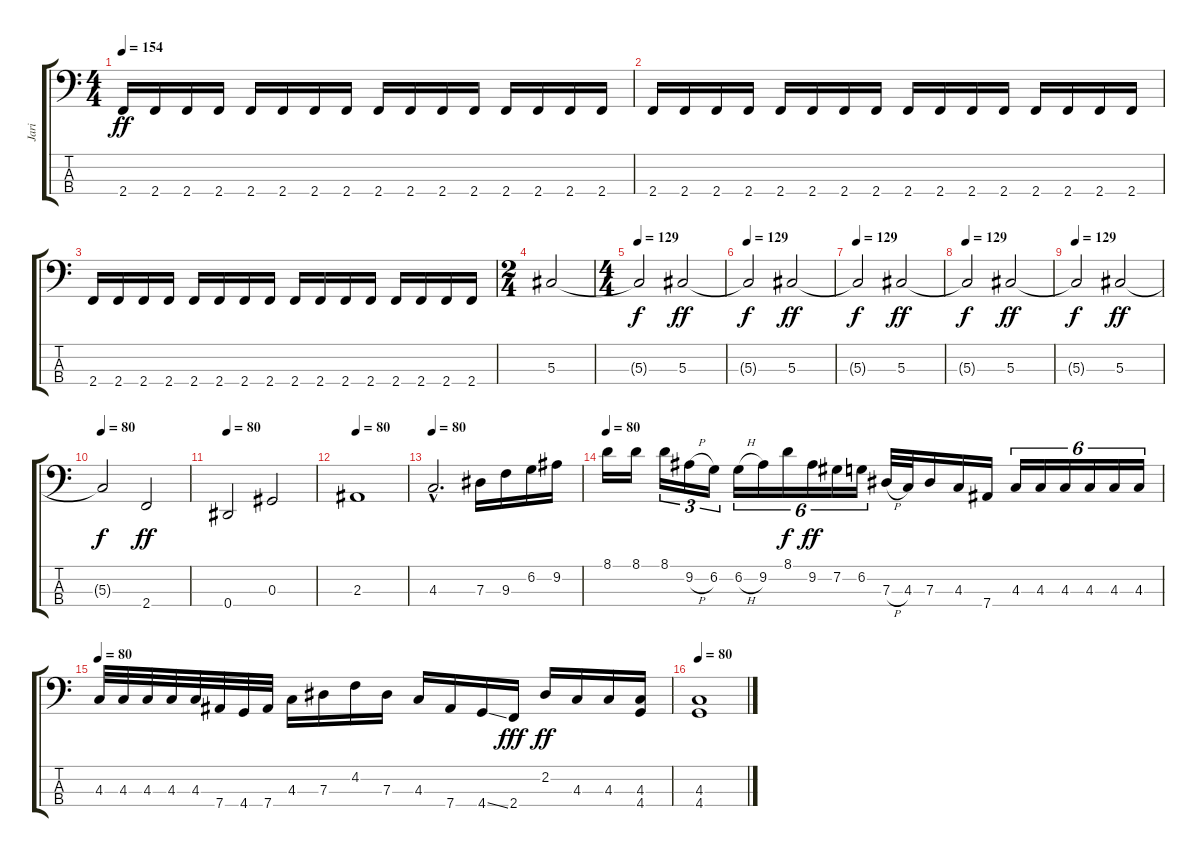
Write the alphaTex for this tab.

\track ("Jari" "Jari") {instrument electricbassfinger}
\staff {score tabs}
\tuning (Gb2 Db2 Ab1 Eb1) {hide}
\ts (4 4)
\tempo 154
\clef f4
\ks c
2.4.16{dy ff} 2.4.16 2.4.16 2.4.16 2.4.16 2.4.16 2.4.16 2.4.16 2.4.16 2.4.16 2.4.16 2.4.16 2.4.16 2.4.16 2.4.16 2.4.16 |
2.4.16 2.4.16 2.4.16 2.4.16 2.4.16 2.4.16 2.4.16 2.4.16 2.4.16 2.4.16 2.4.16 2.4.16 2.4.16 2.4.16 2.4.16 2.4.16 |
2.4.16 2.4.16 2.4.16 2.4.16 2.4.16 2.4.16 2.4.16 2.4.16 2.4.16 2.4.16 2.4.16 2.4.16 2.4.16 2.4.16 2.4.16 2.4.16 |
\ts (2 4)
5.3.2 |
\ts (4 4)
\tempo 129
5.3{t}.2{dy f} 5.3.2{dy ff} |
\tempo 129
5.3{t}.2{dy f} 5.3.2{dy ff} |
\tempo 129
5.3{t}.2{dy f} 5.3.2{dy ff} |
\tempo 129
5.3{t}.2{dy f} 5.3.2{dy ff} |
\tempo 129
5.3{t}.2{dy f} 5.3.2{dy ff} |
\tempo 80
5.3{t}.2{dy f} 2.4.2{dy ff} |
\tempo 80
0.4.2 0.3.2 |
\tempo 80
2.3.1 |
\tempo 80
4.3{hac}.2{d} 7.3.16 9.3.16 6.2.16 9.2.16 |
\tempo 80
8.1.16 8.1.16 8.1.16{tu (3 2)} 9.2{h}.16{tu (3 2)} 6.2.16{tu (3 2)} 6.2{h}.16{tu (6 4)} 9.2.16{tu (6 4)} 8.1.16{tu (6 4) dy f} 9.2.16{tu (6 4) dy ff} 7.2.16{tu (6 4)} 6.2.16{tu (6 4)} 7.3{h}.32 4.3.32 7.3.16 4.3.16 7.4.16 4.3.16{tu (6 4)} 4.3.16{tu (6 4)} 4.3.16{tu (6 4)} 4.3.16{tu (6 4)} 4.3.16{tu (6 4)} 4.3.16{tu (6 4)} |
\tempo 80
4.3.32 4.3.32 4.3.32 4.3.32 4.3.32 7.4.32 4.4.32 7.4.32 4.3.16 7.3.16 4.2.16 7.3.16 4.3.16 7.4.16 4.4{ss}.16 2.4.16{dy fff} 2.2.16{dy ff} 4.3.16 4.3.16 (4.3 4.4).16 |
\tempo 80
(4.3 4.4).1
